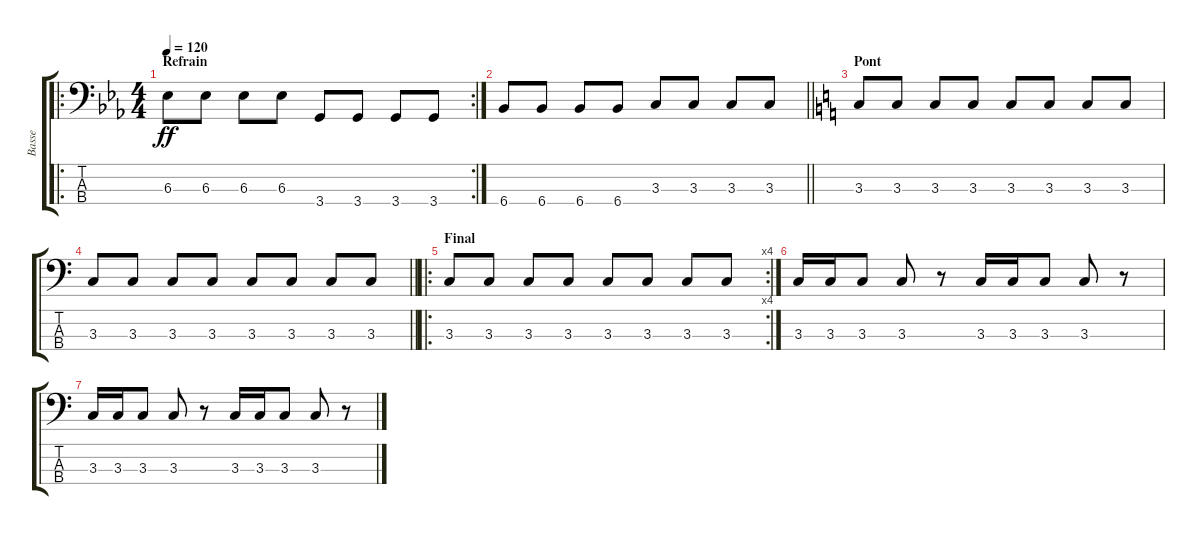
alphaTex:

\track ("Basse" "Basse") {instrument electricbassfinger}
\staff {score tabs}
\tuning (G2 D2 A1 E1) {hide}
\ro
\rc 2
\ts (4 4)
\section ("" "Refrain")
\tempo 120
\clef f4
\ks eb
6.3.8{dy ff} 6.3.8 6.3.8 6.3.8 3.4.8 3.4.8 3.4.8 3.4.8 |
\barLineRight lightlight
6.4.8 6.4.8 6.4.8 6.4.8 3.3.8 3.3.8 3.3.8 3.3.8 |
\section ("" "Pont")
\ks c
3.3.8 3.3.8 3.3.8 3.3.8 3.3.8 3.3.8 3.3.8 3.3.8 |
\barLineRight lightlight
3.3.8 3.3.8 3.3.8 3.3.8 3.3.8 3.3.8 3.3.8 3.3.8 |
\ro
\rc 4
\section ("" "Final")
3.3.8 3.3.8 3.3.8 3.3.8 3.3.8 3.3.8 3.3.8 3.3.8 |
3.3.16 3.3.16 3.3.8 3.3.8 r.8 3.3.16 3.3.16 3.3.8 3.3.8 r.8 |
3.3.16 3.3.16 3.3.8 3.3.8 r.8 3.3.16 3.3.16 3.3.8 3.3.8 r.8
